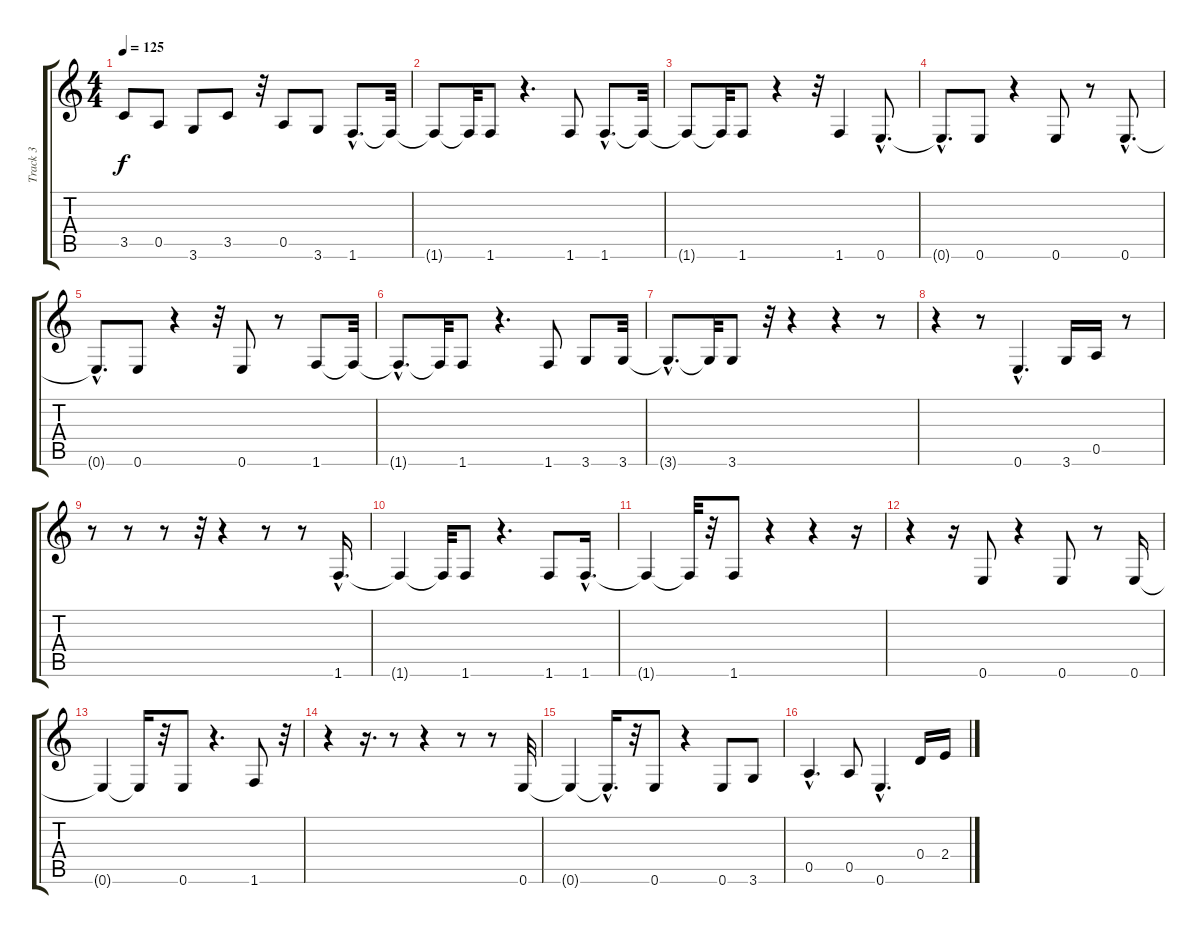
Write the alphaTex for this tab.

\track ("Track 3" "Track 3") {instrument electricbassfinger}
\staff {score tabs}
\tuning (E4 B3 G3 D3 A2 E2) {hide}
\ts (4 4)
\tempo 125
\clef g2
\ks c
3.5.8{dy f} 0.5.8 3.6.8 3.5.8 r.32 0.5.8 3.6.8 1.6{hac}.8{d} 1.6{t}.32 |
1.6{t}.8 1.6{t}.32 1.6.8 r.4{d} 1.6.8 1.6{hac}.8{d} 1.6{t}.32 |
1.6{t}.8 1.6{t}.32 1.6.8 r.4 r.32 1.6.4 0.6{hac}.8{d} |
0.6{hac t}.8{d} 0.6.8 r.4 0.6.8 r.8 0.6{hac}.8{d} |
0.6{hac t}.8{d} 0.6.8 r.4 r.32 0.6.8 r.8 1.6.8 1.6{t}.32 |
1.6{hac t}.8{d} 1.6{t}.32 1.6.8 r.4{d} 1.6.8 3.6.8 3.6.32 |
3.6{hac t}.8{d} 3.6{t}.32 3.6.8 r.32 r.4 r.4 r.8 |
r.4 r.8 0.6{hac}.4{d} 3.6.16 0.5.16 r.8 |
r.8 r.8 r.8 r.32 r.4 r.8 r.8 1.6{hac}.16{d} |
1.6{t}.4 1.6{t}.32 1.6.8 r.4{d} 1.6.8 1.6{hac}.16{d} |
1.6{t}.4 1.6{t}.32 r.32 1.6.8 r.4 r.4 r.16 |
r.4 r.16 0.6.8 r.4 0.6.8 r.8 0.6.16 |
0.6{t}.4 0.6{t}.16 r.32 0.6.8 r.4{d} 1.6.8 r.32 |
r.4 r.16{d} r.8 r.4 r.8 r.8 0.6.32 |
0.6{t}.4 0.6{hac t}.16{d} r.32 0.6.8 r.4 0.6.8 3.6.8 |
0.5{hac}.4{d} 0.5.8 0.6{hac}.4{d} 0.4.16 2.4.16
